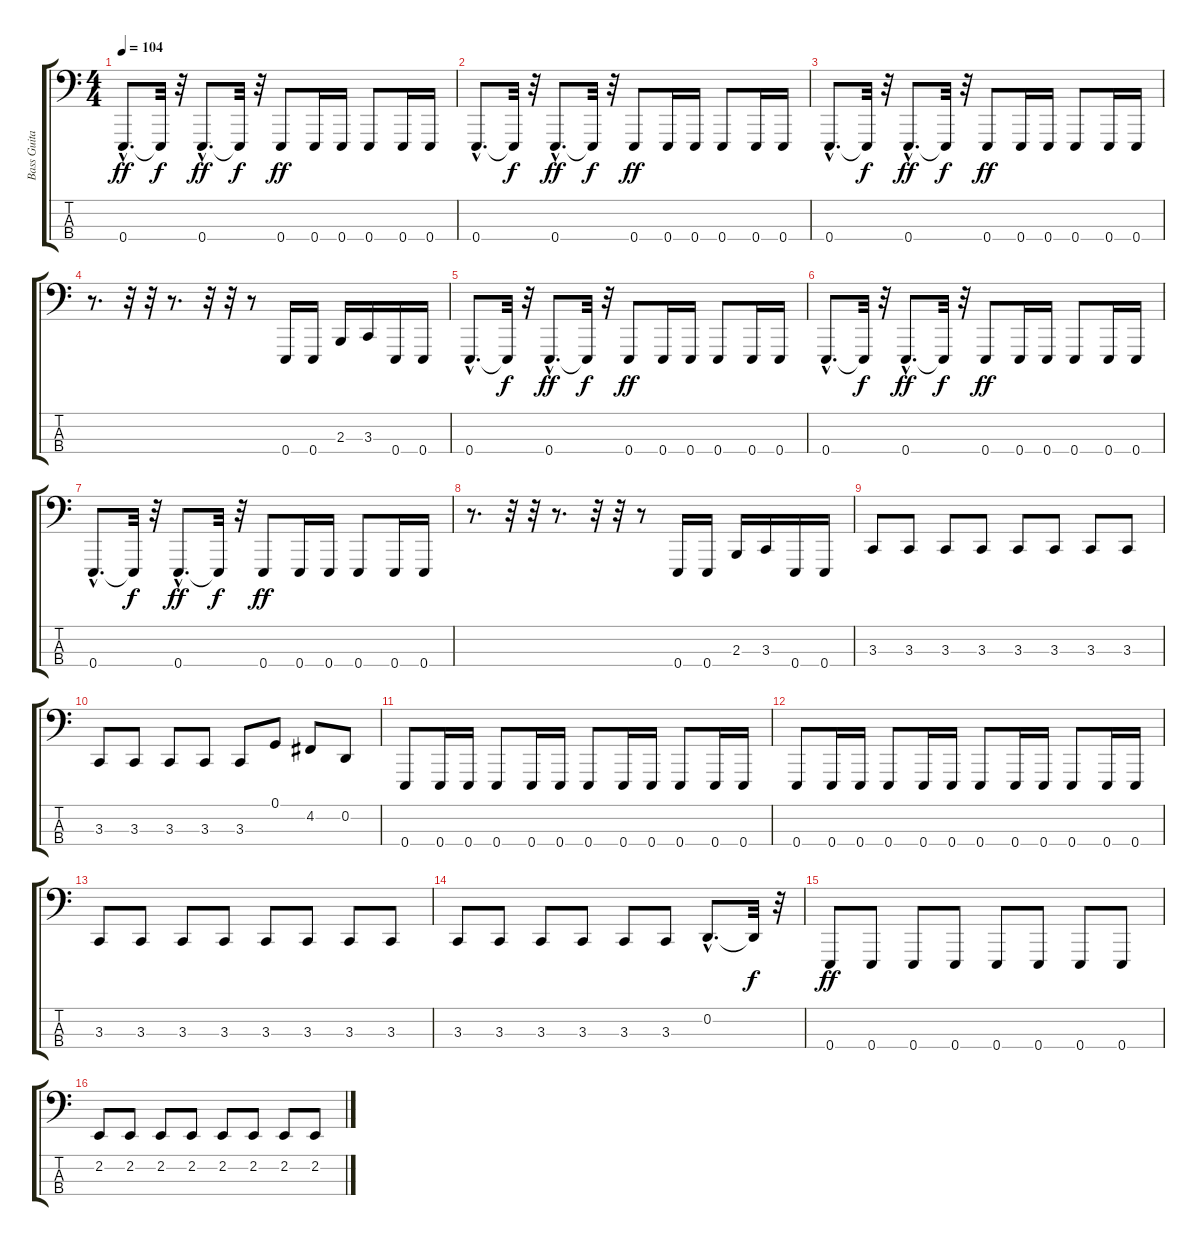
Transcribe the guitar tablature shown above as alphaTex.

\track ("Bass Guitar" "Bass Guita") {instrument acousticgrandpiano}
\staff {score tabs}
\tuning (G2 D2 A1 E1) {hide}
\ts (4 4)
\tempo 104
\clef f4
\ks c
0.4{hac}.8{d dy ff} 0.4{t}.32{dy f} r.32 0.4{hac}.8{d dy ff} 0.4{t}.32{dy f} r.32 0.4.8{dy ff} 0.4.16 0.4.16 0.4.8 0.4.16 0.4.16 |
0.4{hac}.8{d} 0.4{t}.32{dy f} r.32 0.4{hac}.8{d dy ff} 0.4{t}.32{dy f} r.32 0.4.8{dy ff} 0.4.16 0.4.16 0.4.8 0.4.16 0.4.16 |
0.4{hac}.8{d} 0.4{t}.32{dy f} r.32 0.4{hac}.8{d dy ff} 0.4{t}.32{dy f} r.32 0.4.8{dy ff} 0.4.16 0.4.16 0.4.8 0.4.16 0.4.16 |
r.8{d} r.32 r.32 r.8{d} r.32 r.32 r.8 0.4.16 0.4.16 2.3.16 3.3.16 0.4.16 0.4.16 |
0.4{hac}.8{d} 0.4{t}.32{dy f} r.32 0.4{hac}.8{d dy ff} 0.4{t}.32{dy f} r.32 0.4.8{dy ff} 0.4.16 0.4.16 0.4.8 0.4.16 0.4.16 |
0.4{hac}.8{d} 0.4{t}.32{dy f} r.32 0.4{hac}.8{d dy ff} 0.4{t}.32{dy f} r.32 0.4.8{dy ff} 0.4.16 0.4.16 0.4.8 0.4.16 0.4.16 |
0.4{hac}.8{d} 0.4{t}.32{dy f} r.32 0.4{hac}.8{d dy ff} 0.4{t}.32{dy f} r.32 0.4.8{dy ff} 0.4.16 0.4.16 0.4.8 0.4.16 0.4.16 |
r.8{d} r.32 r.32 r.8{d} r.32 r.32 r.8 0.4.16 0.4.16 2.3.16 3.3.16 0.4.16 0.4.16 |
3.3.8 3.3.8 3.3.8 3.3.8 3.3.8 3.3.8 3.3.8 3.3.8 |
3.3.8 3.3.8 3.3.8 3.3.8 3.3.8 0.1.8 4.2.8 0.2.8 |
0.4.8 0.4.16 0.4.16 0.4.8 0.4.16 0.4.16 0.4.8 0.4.16 0.4.16 0.4.8 0.4.16 0.4.16 |
0.4.8 0.4.16 0.4.16 0.4.8 0.4.16 0.4.16 0.4.8 0.4.16 0.4.16 0.4.8 0.4.16 0.4.16 |
3.3.8 3.3.8 3.3.8 3.3.8 3.3.8 3.3.8 3.3.8 3.3.8 |
3.3.8 3.3.8 3.3.8 3.3.8 3.3.8 3.3.8 0.2{hac}.8{d} 0.2{t}.32{dy f} r.32 |
0.4.8{dy ff} 0.4.8 0.4.8 0.4.8 0.4.8 0.4.8 0.4.8 0.4.8 |
2.2.8 2.2.8 2.2.8 2.2.8 2.2.8 2.2.8 2.2.8 2.2.8
